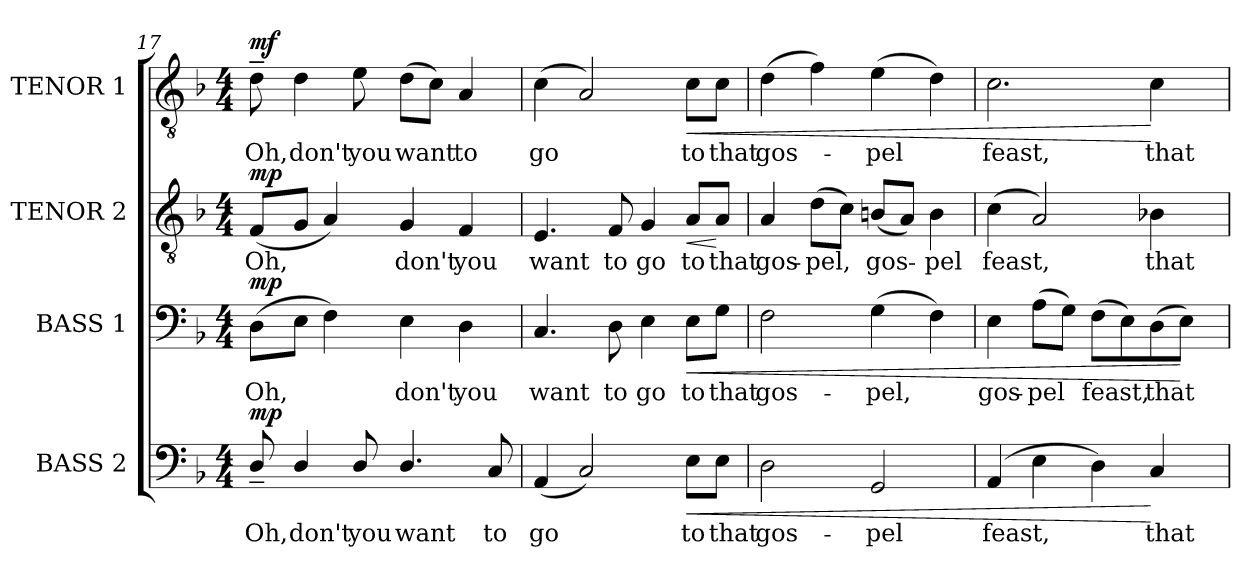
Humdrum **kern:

**kern	**text	**dynam	**kern	**text	**dynam	**kern	**text	**dynam	**kern	**text	**dynam
*part4	*part4	*part4	*part3	*part3	*part3	*part2	*part2	*part2	*part1	*part1	*part1
*staff4	*staff4	*staff4	*staff3	*staff3	*staff3	*staff2	*staff2	*staff2	*staff1	*staff1	*staff1
*I"BASS 2	*	*	*I"BASS 1	*	*	*I"TENOR 2	*	*	*I"TENOR 1	*	*
*I'B. 2	*	*	*I'B. 1	*	*	*I'T. 2	*	*	*I'T. 1	*	*
!!LO:PB:g=z
*clefF4	*	*	*clefF4	*	*	*clefGv2	*	*	*clefGv2	*	*
*	*	*	*	*	*	*ITrd7c12	*	*	*ITrd7c12	*	*
*k[b-]	*	*	*k[b-]	*	*	*k[b-]	*	*	*k[b-]	*	*
*F:	*	*	*F:	*	*	*F:	*	*	*F:	*	*
*M4/4	*	*	*M4/4	*	*	*M4/4	*	*	*M4/4	*	*
=17	=17	=17	=17	=17	=17	=17	=17	=17	=17	=17	=17
!	!LO:LY:b:color=#000000	!	!	!	!	!	!	!	!	!	!
!	!	!	!	!LO:LY:b:color=#000000	!	!	!	!	!	!	!
!	!	!	!	!	!	!	!LO:LY:b:color=#000000	!	!	!	!
!	!	!	!	!	!	!	!	!	!	!LO:LY:b:color=#000000	!
8D~i/	Oh,	mp	(8Di\L	Oh,	mp	(8FFi/L	Oh,	mp	8D~i\	Oh,	mf
!	!LO:LY:b:color=#000000	!	!	!	!	!	!	!	!	!	!
!	!	!	!	!	!	!	!	!	!	!LO:LY:b:color=#000000	!
4Di/	don't	.	8Ei\J	.	.	8GGi/J	.	.	4Di\	don't	.
.	.	.	4Fi\)	.	.	4AAi/)	.	.	.	.	.
!	!LO:LY:b:color=#000000	!	!	!	!	!	!	!	!	!	!
!	!	!	!	!	!	!	!	!	!	!LO:LY:b:color=#000000	!
8Di/	you	.	.	.	.	.	.	.	8Ei\	you	.
!	!LO:LY:b:color=#000000	!	!	!	!	!	!	!	!	!	!
!	!	!	!	!LO:LY:b:color=#000000	!	!	!	!	!	!	!
!	!	!	!	!	!	!	!LO:LY:b:color=#000000	!	!	!	!
!	!	!	!	!	!	!	!	!	!	!LO:LY:b:color=#000000	!
4.Di/	want	.	4Ei\	don't	.	4GGi/	don't	.	(8Di\L	want	.
.	.	.	.	.	.	.	.	.	8Ci\J)	.	.
!	!	!	!	!LO:LY:b:color=#000000	!	!	!	!	!	!	!
!	!	!	!	!	!	!	!LO:LY:b:color=#000000	!	!	!	!
!	!	!	!	!	!	!	!	!	!	!LO:LY:b:color=#000000	!
.	.	.	4Di\	you	.	4FFi/	you	.	4AAi/	to	.
!	!LO:LY:b:color=#000000	!	!	!	!	!	!	!	!	!	!
8Ci/	to	.	.	.	.	.	.	.	.	.	.
=18	=18	=18	=18	=18	=18	=18	=18	=18	=18	=18	=18
!	!LO:LY:b:color=#000000	!	!	!	!	!	!	!	!	!	!
!	!	!	!	!LO:LY:b:color=#000000	!	!	!	!	!	!	!
!	!	!	!	!	!	!	!LO:LY:b:color=#000000	!	!	!	!
!	!	!	!	!	!	!	!	!	!	!LO:LY:b:color=#000000	!
(4AAi/	go	.	4.Ci/	want	.	4.EEi/	want	.	(4Ci\	go	.
2Ci/)	.	.	.	.	.	.	.	.	2AAi/)	.	.
!	!	!	!	!LO:LY:b:color=#000000	!	!	!	!	!	!	!
!	!	!	!	!	!	!	!LO:LY:b:color=#000000	!	!	!	!
.	.	.	8Di\	to	.	8FFi/	to	.	.	.	.
!	!	!	!	!LO:LY:b:color=#000000	!	!	!	!	!	!	!
!	!	!	!	!	!	!	!LO:LY:b:color=#000000	!	!	!	!
.	.	.	4Ei\	go	.	4GGi/	go	.	.	.	.
!	!LO:LY:b:color=#000000	!LO:HP:b	!	!	!	!	!	!	!	!	!
!	!	!	!	!LO:LY:b:color=#000000	!LO:HP:b	!	!	!	!	!	!
!	!	!	!	!	!	!	!LO:LY:b:color=#000000	!LO:HP:b	!	!	!
!	!	!	!	!	!	!	!	!	!	!LO:LY:b:color=#000000	!LO:HP:b
8Ei\L	to	<	8Ei\L	to	<	8AAi/L	to	<	8Ci\L	to	<
!	!LO:LY:b:color=#000000	!	!	!	!	!	!	!	!	!	!
!	!	!	!	!LO:LY:b:color=#000000	!	!	!	!	!	!	!
!	!	!	!	!	!	!	!LO:LY:b:color=#000000	!	!	!	!
!	!	!	!	!	!	!	!	!	!	!LO:LY:b:color=#000000	!
8Ei\J	that	.	8Gi\J	that	.	8AAi/J	that	[	8Ci\J	that	.
=19	=19	=19	=19	=19	=19	=19	=19	=19	=19	=19	=19
!	!LO:LY:b:color=#000000	!	!	!	!	!	!	!	!	!	!
!	!	!	!	!LO:LY:b:color=#000000	!	!	!	!	!	!	!
!	!	!	!	!	!	!	!LO:LY:b:color=#000000	!	!	!	!
!	!	!	!	!	!	!	!	!	!	!LO:LY:b:color=#000000	!
2Di\	gos-	.	2Fi\	gos-	.	4AAi/	gos-	.	(4Di\	gos-	.
!	!	!	!	!	!	!	!LO:LY:b:color=#000000	!	!	!	!
.	.	.	.	.	.	(8Di\L	-pel,	.	4Fi\)	.	.
.	.	.	.	.	.	8Ci\J)	.	.	.	.	.
!	!LO:LY:b:color=#000000	!	!	!	!	!	!	!	!	!	!
!	!	!	!	!LO:LY:b:color=#000000	!	!	!	!	!	!	!
!	!	!	!	!	!	!	!LO:LY:b:color=#000000	!	!	!	!
!	!	!	!	!	!	!	!	!	!	!LO:LY:b:color=#000000	!
2GGi/	-pel	.	(4Gi\	-pel,	.	(8BBni/L	gos-	.	(4Ei\	-pel	.
.	.	.	.	.	.	8AAi/J)	.	.	.	.	.
!	!	!	!	!	!	!	!LO:LY:b:color=#000000	!	!	!	!
.	.	.	4Fi\)	.	.	4BBi\	-pel	.	4Di\)	.	.
=20	=20	=20	=20	=20	=20	=20	=20	=20	=20	=20	=20
!	!LO:LY:b:color=#000000	!	!	!	!	!	!	!	!	!	!
!	!	!	!	!LO:LY:b:color=#000000	!	!	!	!	!	!	!
!	!	!	!	!	!	!	!LO:LY:b:color=#000000	!	!	!	!
!	!	!	!	!	!	!	!	!	!LO:TX:a:B:t=rit.	!	!
!	!	!	!	!	!	!	!	!	!	!LO:LY:b:color=#000000	!
*	*	*	*	*	*	*	*	*	*^	*	*
(4AAi/	feast,	.	4Ei\	gos-	.	(4Ci\	feast,	.	2.Ci\	2ryy	feast,	.
!	!	!	!	!LO:LY:b:color=#000000	!	!	!	!	!	!	!	!
4Ei\	.	.	(8Ai\L	-pel	.	2AAi/)	.	.	.	.	.	.
.	.	.	8Gi\J)	.	.	.	.	.	.	.	.	.
!	!	!	!	!LO:LY:b:color=#000000	!	!	!	!	!	!	!	!
4Di\)	.	.	(8Fi\L	feast,	.	.	.	.	.	4ryy	.	.
.	.	.	8Ei\)	.	.	.	.	.	.	.	.	.
!	!LO:LY:b:color=#000000	!	!	!	!	!	!	!	!	!	!	!
!	!	!	!	!LO:LY:b:color=#000000	!	!	!	!	!	!	!	!
!	!	!	!	!	!	!	!LO:LY:b:color=#000000	!	!	!	!	!
!	!	!	!	!	!	!	!	!	!	!	!LO:LY:b:color=#000000	!
4Ci/	that	[	(8Di\	that	.	4BB-Xi\	that	.	4Ci\	8ryy	that	[
.	.	.	8Ei\J)	.	[	.	.	.	.	16ryy	.	.
.	.	.	.	.	.	.	.	.	.	32ryy	.	.
.	.	.	.	.	.	.	.	.	.	64ryy	.	.
.	.	.	.	.	.	.	.	.	.	128...ryy	.	.
.	.	.	.	.	.	.	.	.	.	1024ryy	.	.
*	*	*	*	*	*	*	*	*	*v	*v	*	*
=	=	=	=	=	=	=	=	=	=	=	=
*-	*-	*-	*-	*-	*-	*-	*-	*-	*-	*-	*-
